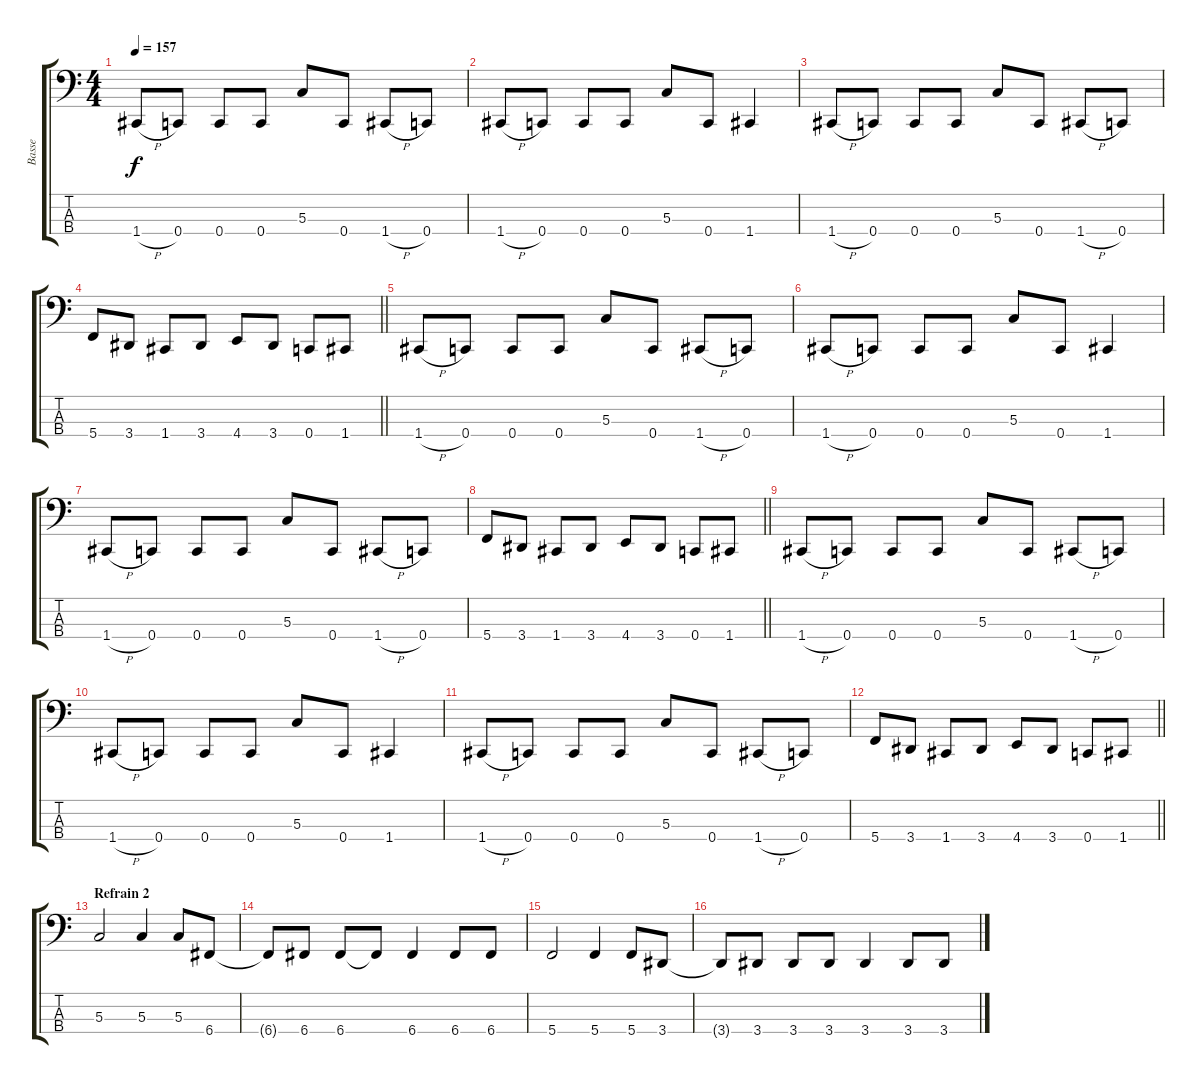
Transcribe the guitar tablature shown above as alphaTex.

\track ("Basse" "Basse") {instrument electricbassfinger}
\staff {score tabs}
\tuning (F2 C2 G1 C1) {hide}
\ts (4 4)
\tempo 157
\clef f4
\ks c
1.4{h}.8{dy f} 0.4.8 0.4.8 0.4.8 5.3.8 0.4.8 1.4{h}.8 0.4.8 |
1.4{h}.8 0.4.8 0.4.8 0.4.8 5.3.8 0.4.8 1.4.4 |
1.4{h}.8 0.4.8 0.4.8 0.4.8 5.3.8 0.4.8 1.4{h}.8 0.4.8 |
\barLineRight lightlight
5.4.8 3.4.8 1.4.8 3.4.8 4.4.8 3.4.8 0.4.8 1.4.8 |
1.4{h}.8 0.4.8 0.4.8 0.4.8 5.3.8 0.4.8 1.4{h}.8 0.4.8 |
1.4{h}.8 0.4.8 0.4.8 0.4.8 5.3.8 0.4.8 1.4.4 |
1.4{h}.8 0.4.8 0.4.8 0.4.8 5.3.8 0.4.8 1.4{h}.8 0.4.8 |
\barLineRight lightlight
5.4.8 3.4.8 1.4.8 3.4.8 4.4.8 3.4.8 0.4.8 1.4.8 |
1.4{h}.8 0.4.8 0.4.8 0.4.8 5.3.8 0.4.8 1.4{h}.8 0.4.8 |
1.4{h}.8 0.4.8 0.4.8 0.4.8 5.3.8 0.4.8 1.4.4 |
1.4{h}.8 0.4.8 0.4.8 0.4.8 5.3.8 0.4.8 1.4{h}.8 0.4.8 |
\barLineRight lightlight
5.4.8 3.4.8 1.4.8 3.4.8 4.4.8 3.4.8 0.4.8 1.4.8 |
\section ("" "Refrain 2")
5.3.2 5.3.4 5.3.8 6.4.8 |
6.4{t}.8 6.4.8 6.4.8 6.4{t}.8 6.4.4 6.4.8 6.4.8 |
5.4.2 5.4.4 5.4.8 3.4.8 |
3.4{t}.8 3.4.8 3.4.8 3.4.8 3.4.4 3.4.8 3.4.8
